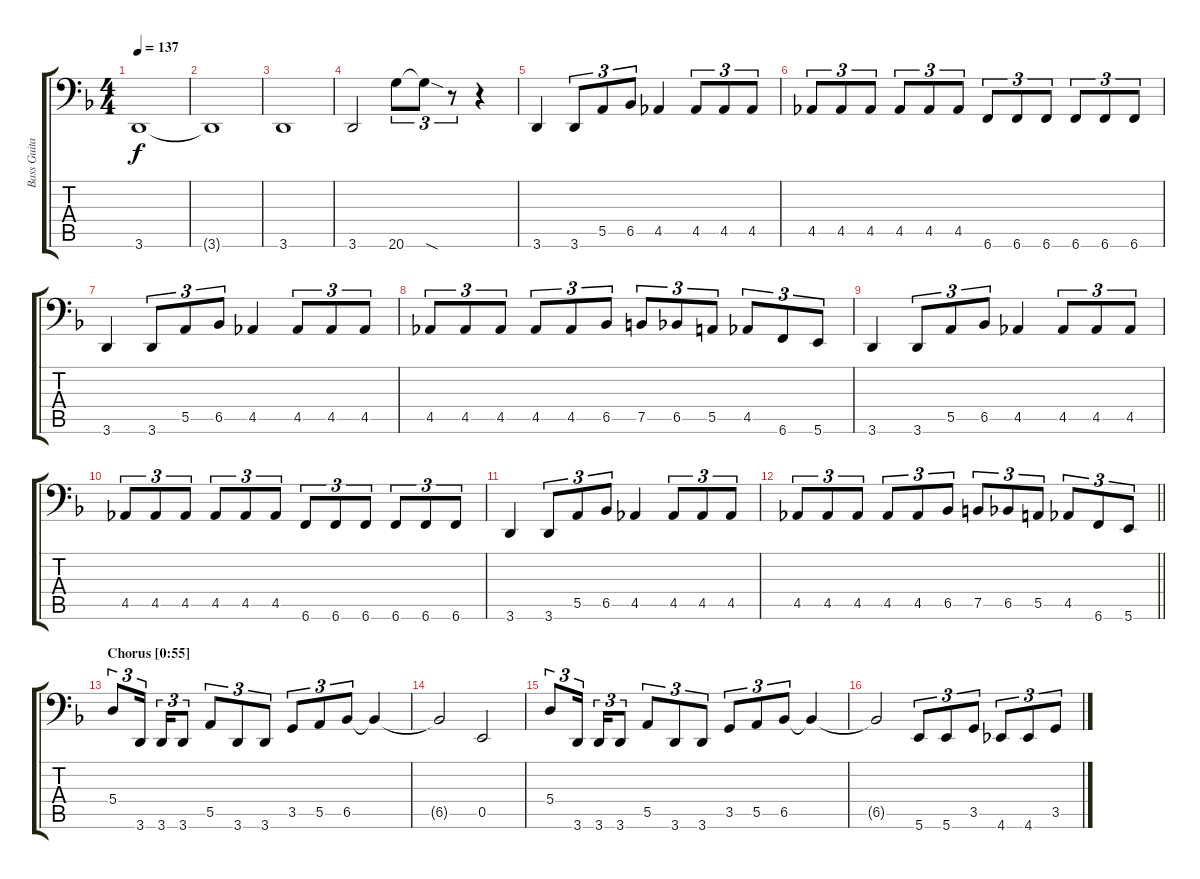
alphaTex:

\track ("Bass Guitar" "Bass Guita") {instrument electricbassfinger}
\staff {score tabs}
\tuning (C3 G2 D2 A1 E1 B0) {hide}
\ts (4 4)
\tempo 137
\clef f4
\ks dminor
3.6.1{dy f} |
3.6{t}.1 |
3.6.1 |
3.6.2 20.6.8{tu (3 2)} 20.6{sod t}.8{tu (3 2)} r.8{tu (3 2)} r.4 |
3.6.4 3.6.8{tu (3 2)} 5.5.8{tu (3 2)} 6.5.8{tu (3 2)} 4.5.4 4.5.8{tu (3 2)} 4.5.8{tu (3 2)} 4.5.8{tu (3 2)} |
4.5.8{tu (3 2)} 4.5.8{tu (3 2)} 4.5.8{tu (3 2)} 4.5.8{tu (3 2)} 4.5.8{tu (3 2)} 4.5.8{tu (3 2)} 6.6.8{tu (3 2)} 6.6.8{tu (3 2)} 6.6.8{tu (3 2)} 6.6.8{tu (3 2)} 6.6.8{tu (3 2)} 6.6.8{tu (3 2)} |
3.6.4 3.6.8{tu (3 2)} 5.5.8{tu (3 2)} 6.5.8{tu (3 2)} 4.5.4 4.5.8{tu (3 2)} 4.5.8{tu (3 2)} 4.5.8{tu (3 2)} |
4.5.8{tu (3 2)} 4.5.8{tu (3 2)} 4.5.8{tu (3 2)} 4.5.8{tu (3 2)} 4.5.8{tu (3 2)} 6.5.8{tu (3 2)} 7.5.8{tu (3 2)} 6.5.8{tu (3 2)} 5.5.8{tu (3 2)} 4.5.8{tu (3 2)} 6.6.8{tu (3 2)} 5.6.8{tu (3 2)} |
3.6.4 3.6.8{tu (3 2)} 5.5.8{tu (3 2)} 6.5.8{tu (3 2)} 4.5.4 4.5.8{tu (3 2)} 4.5.8{tu (3 2)} 4.5.8{tu (3 2)} |
4.5.8{tu (3 2)} 4.5.8{tu (3 2)} 4.5.8{tu (3 2)} 4.5.8{tu (3 2)} 4.5.8{tu (3 2)} 4.5.8{tu (3 2)} 6.6.8{tu (3 2)} 6.6.8{tu (3 2)} 6.6.8{tu (3 2)} 6.6.8{tu (3 2)} 6.6.8{tu (3 2)} 6.6.8{tu (3 2)} |
3.6.4 3.6.8{tu (3 2)} 5.5.8{tu (3 2)} 6.5.8{tu (3 2)} 4.5.4 4.5.8{tu (3 2)} 4.5.8{tu (3 2)} 4.5.8{tu (3 2)} |
\barLineRight lightlight
4.5.8{tu (3 2)} 4.5.8{tu (3 2)} 4.5.8{tu (3 2)} 4.5.8{tu (3 2)} 4.5.8{tu (3 2)} 6.5.8{tu (3 2)} 7.5.8{tu (3 2)} 6.5.8{tu (3 2)} 5.5.8{tu (3 2)} 4.5.8{tu (3 2)} 6.6.8{tu (3 2)} 5.6.8{tu (3 2)} |
\section ("" "Chorus [0:55]")
5.4.8{tu (3 2)} 3.6.16{tu (3 2) beam splitsecondary} 3.6.16{tu (3 2)} 3.6.8{tu (3 2)} 5.5.8{tu (3 2)} 3.6.8{tu (3 2)} 3.6.8{tu (3 2)} 3.5.8{tu (3 2)} 5.5.8{tu (3 2)} 6.5.8{tu (3 2)} 6.5{t}.4 |
6.5{t}.2 0.5.2 |
5.4.8{tu (3 2)} 3.6.16{tu (3 2) beam splitsecondary} 3.6.16{tu (3 2)} 3.6.8{tu (3 2)} 5.5.8{tu (3 2)} 3.6.8{tu (3 2)} 3.6.8{tu (3 2)} 3.5.8{tu (3 2)} 5.5.8{tu (3 2)} 6.5.8{tu (3 2)} 6.5{t}.4 |
6.5{t}.2 5.6.8{tu (3 2)} 5.6.8{tu (3 2)} 3.5.8{tu (3 2)} 4.6.8{tu (3 2)} 4.6.8{tu (3 2)} 3.5.8{tu (3 2)}
